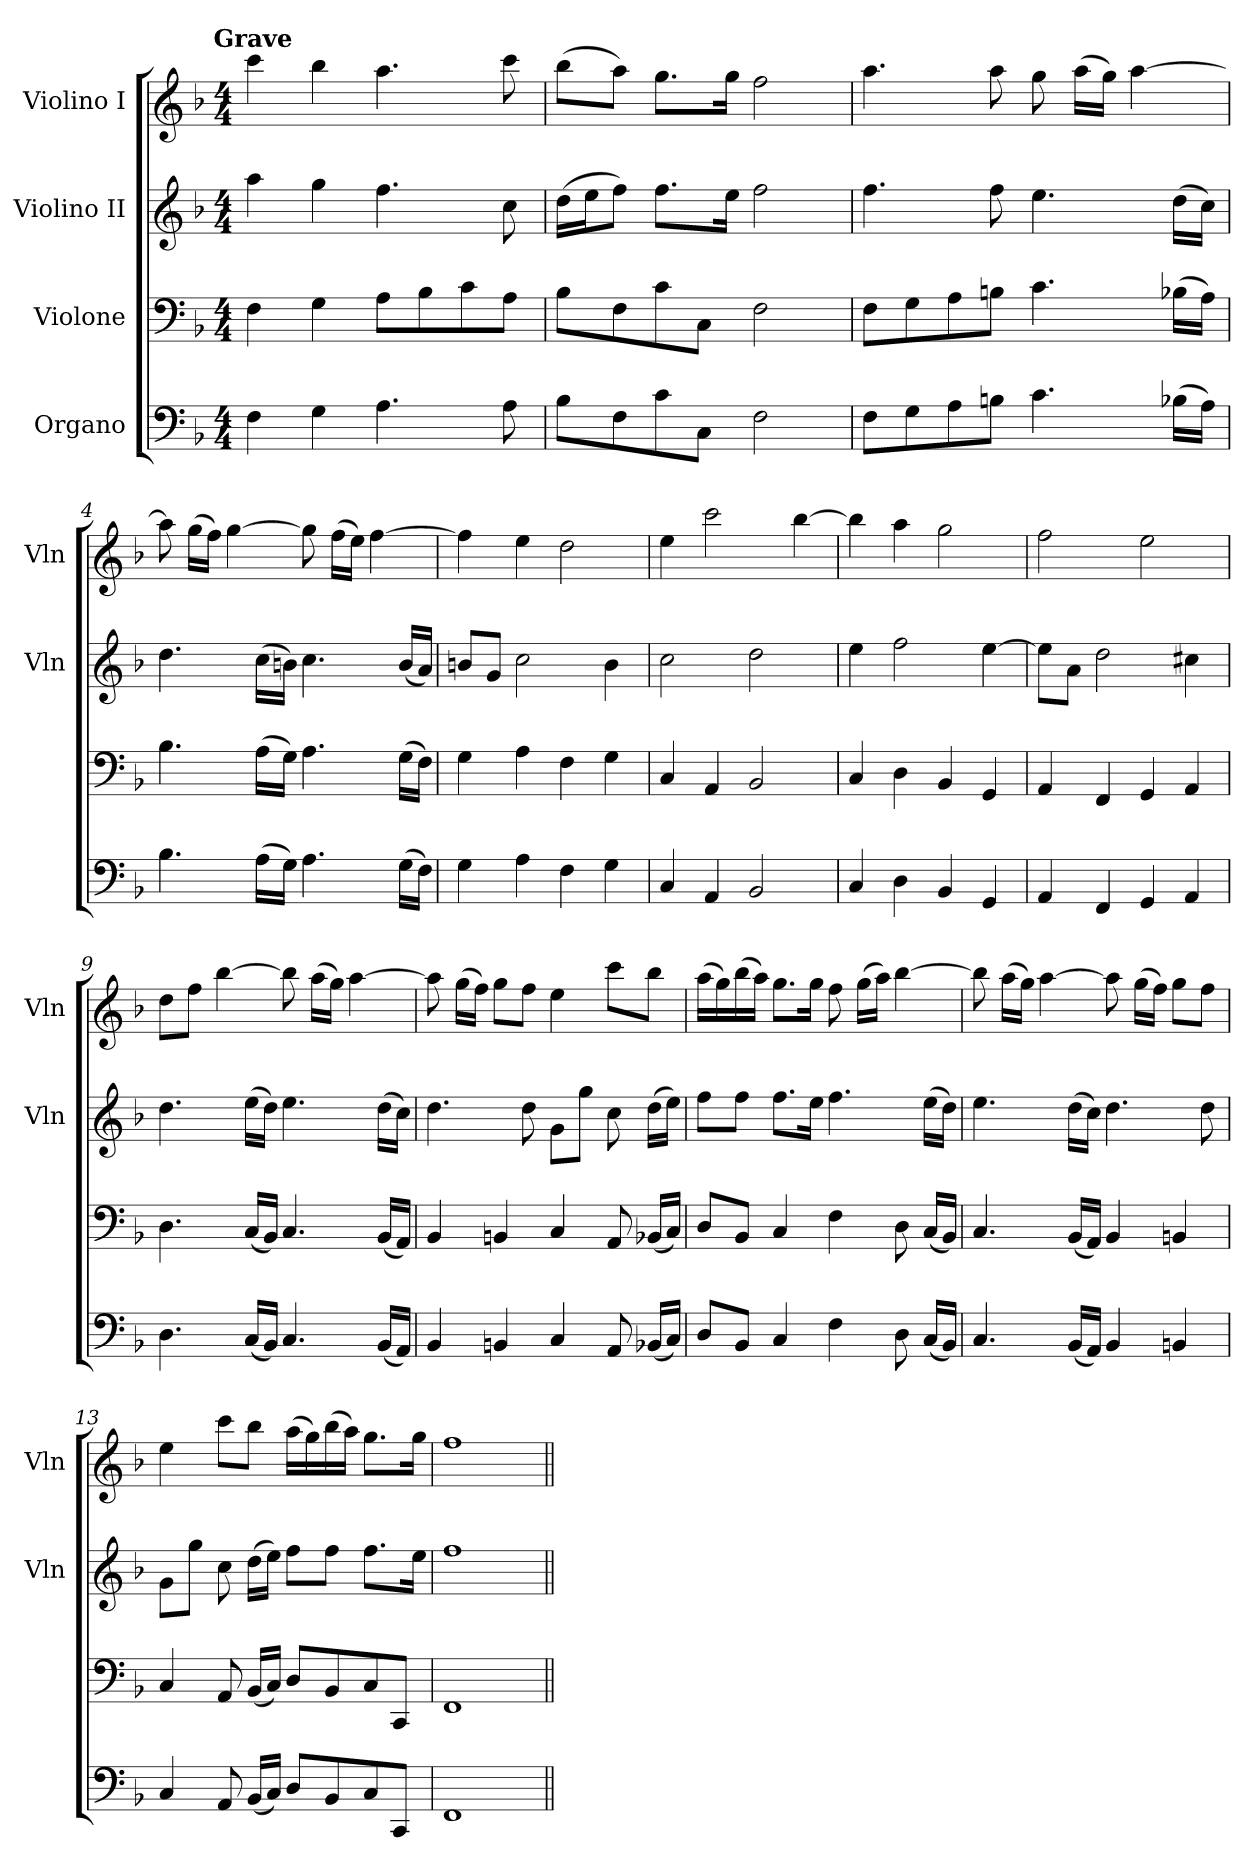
**kern	**kern	**kern	**kern
*part4	*part3	*part2	*part1
*staff4	*staff3	*staff2	*staff1
*I"Organo	*I"Violone	*I"Violino II	*I"Violino I
*	*	*I'Vln	*I'Vln
*clefF4	*clefF4	*clefG2	*clefG2
*k[b-]	*k[b-]	*k[b-]	*k[b-]
!!LO:TX:omd:t=Grave
*M4/4	*M4/4	*M4/4	*M4/4
*MM40	*MM40	*MM40	*MM40
=1	=1	=1	=1
4F	4F	4aa	4ccc
4G	4G	4gg	4bb-
4.A	8AL	4.ff	4.aa
.	8B-	.	.
.	8c	.	.
8A	8AJ	8cc	8ccc
=2	=2	=2	=2
8B-L	8B-L	(16ddLL	(8bb-L
.	.	16eeJ	.
8F	8F	8ffJ)	8aaJ)
8c	8c	8.ffL	8.ggL
8CJ	8CJ	.	.
.	.	16eeJk	16ggJk
2F	2F	2ff	2ff
=3	=3	=3	=3
8FL	8FL	4.ff	4.aa
8G	8G	.	.
8A	8A	.	.
8BnJ	8BnJ	8ff	8aa
4.c	4.c	4.ee	8gg
.	.	.	(16aaLL
.	.	.	16ggJJ)
.	.	.	[4aa
(16B-XLL	(16B-XLL	(16ddLL	.
16AJJ)	16AJJ)	16ccJJ)	.
=4	=4	=4	=4
4.B-	4.B-	4.dd	8aa]
.	.	.	(16ggLL
.	.	.	16ffJJ)
.	.	.	[4gg
(16ALL	(16ALL	(16ccLL	.
16GJJ)	16GJJ)	16bnJJ)	.
4.A	4.A	4.cc	8gg]
.	.	.	(16ffLL
.	.	.	16eeJJ)
.	.	.	[4ff
(16GLL	(16GLL	(16bLL	.
16FJJ)	16FJJ)	16aJJ)	.
=5	=5	=5	=5
4G	4G	8bnL	4ff]
.	.	8gJ	.
4A	4A	2cc	4ee
4F	4F	.	2dd
4G	4G	4b	.
=6	=6	=6	=6
4C	4C	2cc	4ee
4AA	4AA	.	2ccc
2BB-	2BB-	2dd	.
.	.	.	[4bb-
=7	=7	=7	=7
4C	4C	4ee	4bb-]
4D	4D	2ff	4aa
4BB-	4BB-	.	2gg
4GG	4GG	[4ee	.
=8	=8	=8	=8
4AA	4AA	8eeL]	2ff
.	.	8aJ	.
4FF	4FF	2dd	.
4GG	4GG	.	2ee
4AA	4AA	4cc#X	.
=9	=9	=9	=9
4.D	4.D	4.dd	8ddL
.	.	.	8ffJ
.	.	.	[4bb-
(16CLL	(16CLL	(16eeLL	.
16BB-JJ)	16BB-JJ)	16ddJJ)	.
4.C	4.C	4.ee	8bb-]
.	.	.	(16aaLL
.	.	.	16ggJJ)
.	.	.	[4aa
(16BB-LL	(16BB-LL	(16ddLL	.
16AAJJ)	16AAJJ)	16ccJJ)	.
=10	=10	=10	=10
4BB-	4BB-	4.dd	8aa]
.	.	.	(16ggLL
.	.	.	16ffJJ)
4BBn	4BBn	.	8ggL
.	.	8dd	8ffJ
4C	4C	8gL	4ee
.	.	8ggJ	.
8AA	8AA	8cc	8cccL
(16BB-XLL	(16BB-XLL	(16ddLL	8bb-J
16CJJ)	16CJJ)	16eeJJ)	.
=11	=11	=11	=11
8DL	8DL	8ffL	(16aaLL
.	.	.	16gg)
8BB-J	8BB-J	8ffJ	(16bb-
.	.	.	16aaJJ)
4C	4C	8.ffL	8.ggL
.	.	16eeJk	16ggJk
4F	4F	4.ff	8ff
.	.	.	(16ggLL
.	.	.	16aaJJ)
8D	8D	.	[4bb-
(16CLL	(16CLL	(16eeLL	.
16BB-JJ)	16BB-JJ)	16ddJJ)	.
=12	=12	=12	=12
4.C	4.C	4.ee	8bb-]
.	.	.	(16aaLL
.	.	.	16ggJJ)
.	.	.	[4aa
(16BB-LL	(16BB-LL	(16ddLL	.
16AAJJ)	16AAJJ)	16ccJJ)	.
4BB-	4BB-	4.dd	8aa]
.	.	.	(16ggLL
.	.	.	16ffJJ)
4BBn	4BBn	.	8ggL
.	.	8dd	8ffJ
=13	=13	=13	=13
4C	4C	8gL	4ee
.	.	8ggJ	.
8AA	8AA	8cc	8cccL
(16BB-LL	(16BB-LL	(16ddLL	8bb-J
16CJJ)	16CJJ)	16eeJJ)	.
8DL	8DL	8ffL	(16aaLL
.	.	.	16gg)
8BB-	8BB-	8ffJ	(16bb-
.	.	.	16aaJJ)
8C	8C	8.ffL	8.ggL
8CCJ	8CCJ	.	.
.	.	16eeJk	16ggJk
=14	=14	=14	=14
1FF	1FF	1ff	1ff
=||	=||	=||	=||
*-	*-	*-	*-
